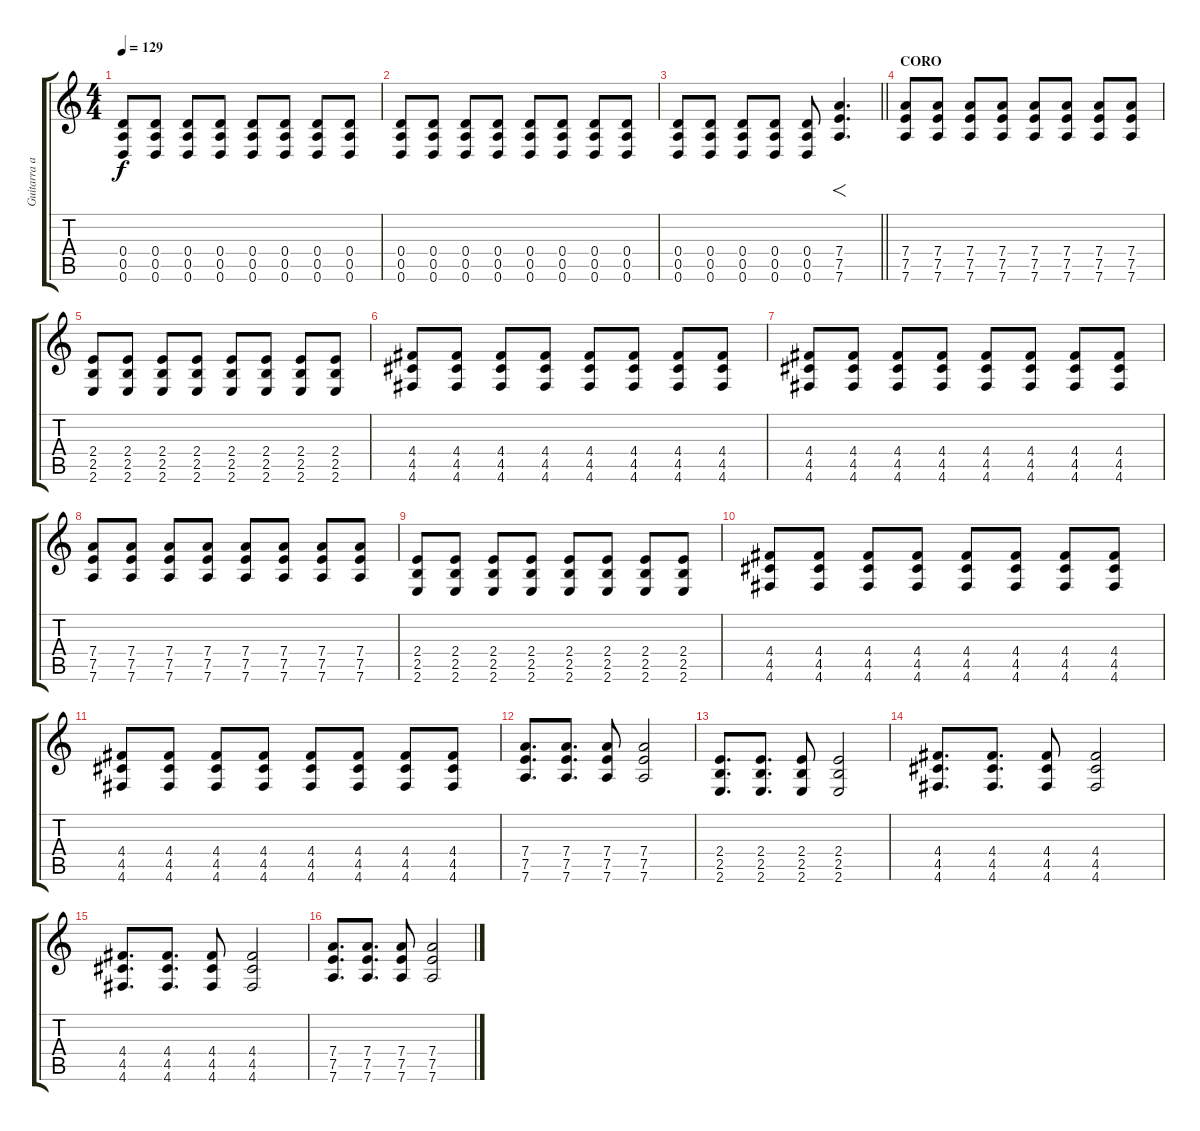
\track ("Guitarra acompañamiento" "Guitarra a") {instrument acousticguitarsteel}
\staff {score tabs}
\tuning (E4 B3 G3 D3 A2 D2) {hide}
\ts (4 4)
\tempo 129
\clef g2
\ks c
(0.4 0.5 0.6).8{dy f} (0.4 0.5 0.6).8 (0.4 0.5 0.6).8 (0.4 0.5 0.6).8 (0.4 0.5 0.6).8 (0.4 0.5 0.6).8 (0.4 0.5 0.6).8 (0.4 0.5 0.6).8 |
(0.4 0.5 0.6).8 (0.4 0.5 0.6).8 (0.4 0.5 0.6).8 (0.4 0.5 0.6).8 (0.4 0.5 0.6).8 (0.4 0.5 0.6).8 (0.4 0.5 0.6).8 (0.4 0.5 0.6).8 |
\barLineRight lightlight
(0.4 0.5 0.6).8 (0.4 0.5 0.6).8 (0.4 0.5 0.6).8 (0.4 0.5 0.6).8 (0.4 0.5 0.6).8 (7.4 7.5 7.6).4{f d} |
\section ("" "CORO")
(7.4 7.5 7.6).8 (7.4 7.5 7.6).8 (7.4 7.5 7.6).8 (7.4 7.5 7.6).8 (7.4 7.5 7.6).8 (7.4 7.5 7.6).8 (7.4 7.5 7.6).8 (7.4 7.5 7.6).8 |
(2.4 2.5 2.6).8 (2.4 2.5 2.6).8 (2.4 2.5 2.6).8 (2.4 2.5 2.6).8 (2.4 2.5 2.6).8 (2.4 2.5 2.6).8 (2.4 2.5 2.6).8 (2.4 2.5 2.6).8 |
(4.4 4.5 4.6).8 (4.4 4.5 4.6).8 (4.4 4.5 4.6).8 (4.4 4.5 4.6).8 (4.4 4.5 4.6).8 (4.4 4.5 4.6).8 (4.4 4.5 4.6).8 (4.4 4.5 4.6).8 |
(4.4 4.5 4.6).8 (4.4 4.5 4.6).8 (4.4 4.5 4.6).8 (4.4 4.5 4.6).8 (4.4 4.5 4.6).8 (4.4 4.5 4.6).8 (4.4 4.5 4.6).8 (4.4 4.5 4.6).8 |
(7.4 7.5 7.6).8 (7.4 7.5 7.6).8 (7.4 7.5 7.6).8 (7.4 7.5 7.6).8 (7.4 7.5 7.6).8 (7.4 7.5 7.6).8 (7.4 7.5 7.6).8 (7.4 7.5 7.6).8 |
(2.4 2.5 2.6).8 (2.4 2.5 2.6).8 (2.4 2.5 2.6).8 (2.4 2.5 2.6).8 (2.4 2.5 2.6).8 (2.4 2.5 2.6).8 (2.4 2.5 2.6).8 (2.4 2.5 2.6).8 |
(4.4 4.5 4.6).8 (4.4 4.5 4.6).8 (4.4 4.5 4.6).8 (4.4 4.5 4.6).8 (4.4 4.5 4.6).8 (4.4 4.5 4.6).8 (4.4 4.5 4.6).8 (4.4 4.5 4.6).8 |
(4.4 4.5 4.6).8 (4.4 4.5 4.6).8 (4.4 4.5 4.6).8 (4.4 4.5 4.6).8 (4.4 4.5 4.6).8 (4.4 4.5 4.6).8 (4.4 4.5 4.6).8 (4.4 4.5 4.6).8 |
(7.4 7.5 7.6).8{d} (7.4 7.5 7.6).8{d} (7.4 7.5 7.6).8 (7.4 7.5 7.6).2 |
(2.4 2.5 2.6).8{d} (2.4 2.5 2.6).8{d} (2.4 2.5 2.6).8 (2.4 2.5 2.6).2 |
(4.4 4.5 4.6).8{d} (4.4 4.5 4.6).8{d} (4.4 4.5 4.6).8 (4.4 4.5 4.6).2 |
(4.4 4.5 4.6).8{d} (4.4 4.5 4.6).8{d} (4.4 4.5 4.6).8 (4.4 4.5 4.6).2 |
(7.4 7.5 7.6).8{d} (7.4 7.5 7.6).8{d} (7.4 7.5 7.6).8 (7.4 7.5 7.6).2
